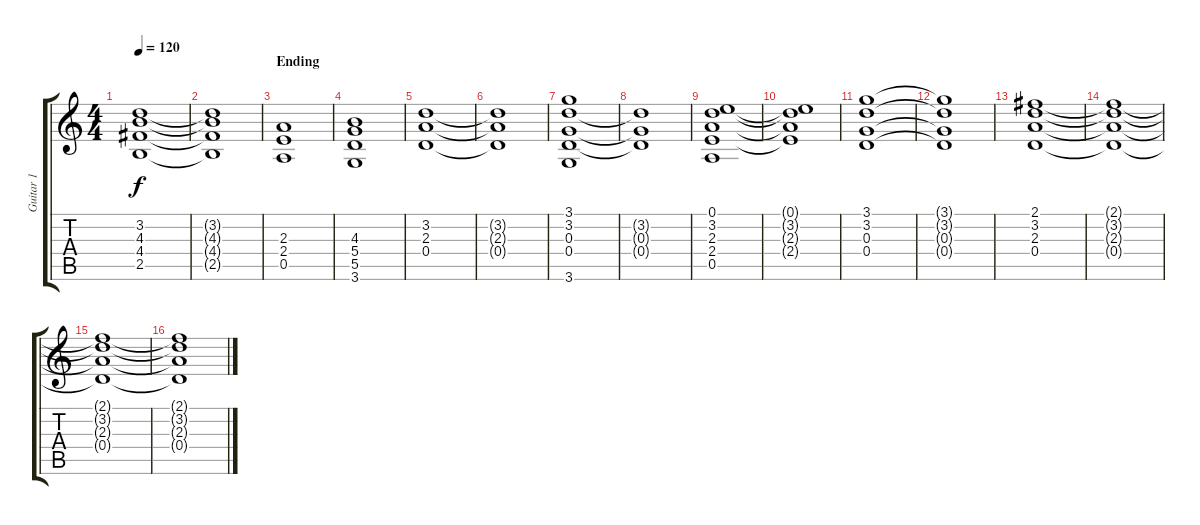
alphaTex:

\track ("Guitar 1" "Guitar 1") {instrument overdrivenguitar}
\staff {score tabs}
\tuning (E4 B3 G3 D3 A2 E2) {hide}
\ts (4 4)
\tempo 120
\clef g2
\ks c
(3.2 4.3 4.4 2.5).1{dy f} |
(3.2{t} 4.3{t} 4.4{t} 2.5{t}).1 |
\section ("" "Ending")
(2.3 2.4 0.5).1 |
(4.3 5.4 5.5 3.6).1 |
(3.2 2.3 0.4).1 |
(3.2{t} 2.3{t} 0.4{t}).1 |
(3.1 3.2 0.3 0.4 3.6).1 |
(3.2{t} 0.3{t} 0.4{t}).1 |
(0.1 3.2 2.3 2.4 0.5).1 |
(0.1{t} 3.2{t} 2.3{t} 2.4{t}).1 |
(3.1 3.2 0.3 0.4).1 |
(3.1{t} 3.2{t} 0.3{t} 0.4{t}).1 |
(2.1 3.2 2.3 0.4).1 |
(2.1{t} 3.2{t} 2.3{t} 0.4{t}).1 |
(2.1{t} 3.2{t} 2.3{t} 0.4{t}).1 |
(2.1{t} 3.2{t} 2.3{t} 0.4{t}).1
